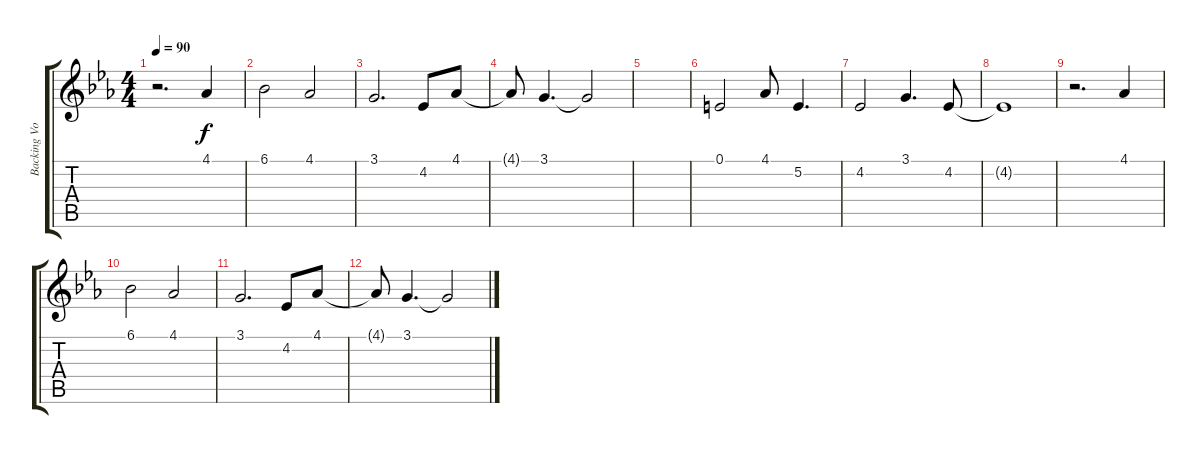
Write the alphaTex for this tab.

\track ("Backing Vocals" "Backing Vo") {instrument cello}
\staff {score tabs}
\tuning (E4 B3 G3 D3 A2 E2) {hide}
\ts (4 4)
\tempo 90
\clef g2
\ks cminor
r.2{d dy f} 4.1.4 |
6.1.2 4.1.2 |
3.1.2{d} 4.2.8 4.1.8 |
4.1{t}.8 3.1.4{d} 3.1{t}.2 |
|
0.1.2 4.1.8 5.2.4{d} |
4.2.2 3.1.4{d} 4.2.8 |
4.2{t}.1 |
r.2{d} 4.1.4 |
6.1.2 4.1.2 |
3.1.2{d} 4.2.8 4.1.8 |
4.1{t}.8 3.1.4{d} 3.1{t}.2
